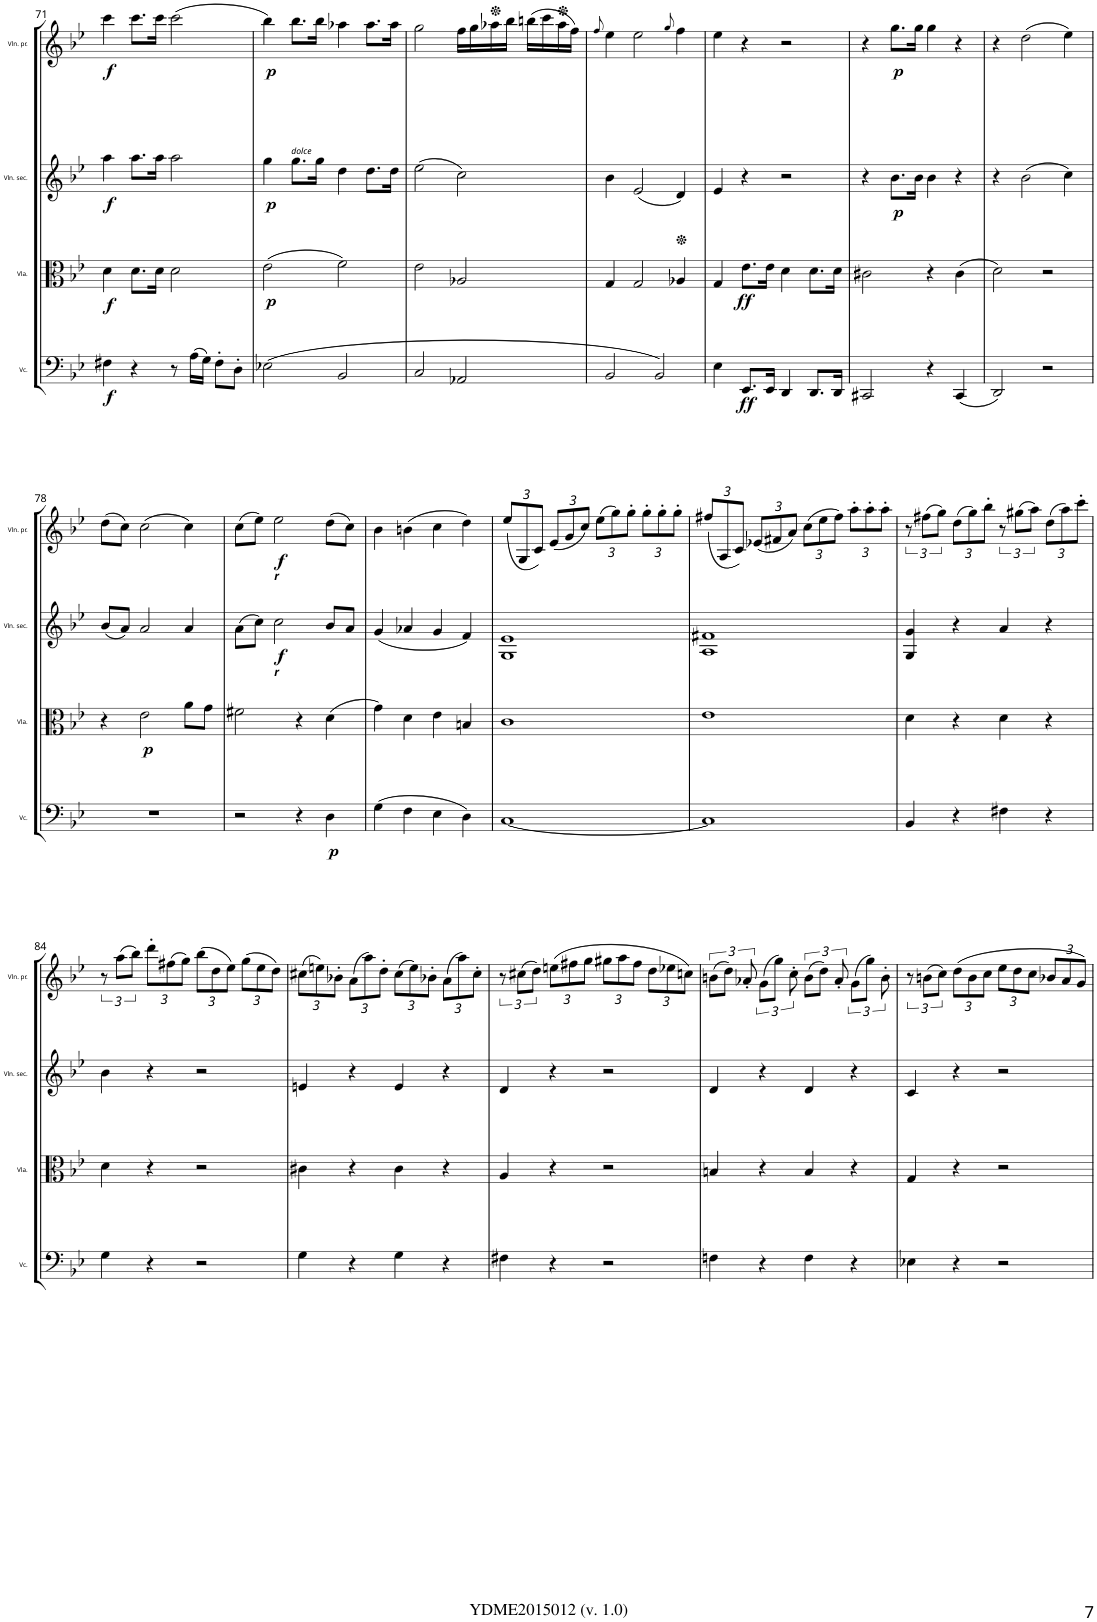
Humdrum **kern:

**kern	**dynam	**kern	**dynam	**kern	**dynam	**kern	**dynam
*part4	*part4	*part3	*part3	*part2	*part2	*part1	*part1
*staff4	*staff4	*staff3	*staff3	*staff2	*staff2	*staff1	*staff1
*I"Violoncelle	*	*I"Viola	*	*I"Violino secondo	*	*I"Violino primo	*
*I'Vc.	*	*I'Vla.	*	*I'Vln. sec.	*	*I'Vln. pr.	*
!!LO:PB:g=z
*clefF4	*	*clefC3	*	*clefG2	*	*clefG2	*
*k[b-e-]	*	*k[b-e-]	*	*k[b-e-]	*	*k[b-e-]	*
*B-:	*	*B-:	*	*B-:	*	*B-:	*
*M2/2	*	*M2/2	*	*M2/2	*	*M2/2	*
*met(c|)	*	*met(c|)	*	*met(c|)	*	*met(c|)	*
=71	=71	=71	=71	=71	=71	=71	=71
!	!LO:DY:b	!	!LO:DY:b	!	!LO:DY:b	!	!LO:DY:b
4F#X\	f	4d\	f	4aa\	f	4ccc\	f
4r	.	8.d\L	.	8.aa\L	.	8.ccc\L	.
.	.	16d\Jk	.	16aa\Jk	.	16ccc\Jk	.
8r	.	2d\	.	2aa\	.	(2ccc\	.
(16A\LL	.	.	.	.	.	.	.
16G\JJ)	.	.	.	.	.	.	.
8F#'\L	.	.	.	.	.	.	.
8D'\J	.	.	.	.	.	.	.
=72	=72	=72	=72	=72	=72	=72	=72
!	!	!	!LO:DY:b	!	!LO:DY:b	!	!LO:DY:b
(2E-X\	.	(2e-\	p	4gg\	p	4bb-\)	p
!	!	!	!	!	!	!LO:TX:b:i:t=dolce	!
.	.	.	.	8.gg\L	.	8.bb-\L	.
.	.	.	.	16gg\Jk	.	16bb-\Jk	.
2BB-/	.	2f\)	.	4dd\	.	4aa-X\	.
.	.	.	.	8.dd\L	.	8.aa-\L	.
.	.	.	.	16dd\Jk	.	16aa-\Jk	.
=73	=73	=73	=73	=73	=73	=73	=73
2C/	.	2e-\	.	(2ee-\	.	2gg\	.
2AA-X/	.	2A-X/	.	2cc\)	.	16ff\LL	.
.	.	.	.	.	.	16gg\	.
.	.	.	.	.	.	16aa-X\	.
.	.	.	.	.	.	16bb-\JJ	.
.	.	.	.	.	.	(16bbn\LL	.
.	.	.	.	.	.	16ccc\	.
.	.	.	.	.	.	16aa-\	.
.	.	.	.	.	.	16ff\JJ)	.
=74	=74	=74	=74	=74	=74	=74	=74
.	.	.	.	.	.	8qff/	.
2BB-/	.	4G/	.	4b-\	.	4ee-\	.
.	.	2G/	.	(2e-/	.	2ee-\	.
2BB-/)	.	.	.	.	.	.	.
.	.	.	.	.	.	8qgg/	.
.	.	4A-X/	.	4d/)	.	4ff\	.
=75	=75	=75	=75	=75	=75	=75	=75
4E-\	.	4G/	.	4e-/	.	4ee-\	.
!	!LO:DY:b	!	!LO:DY:b	!	!	!	!
8.EE-/L	ff	8.e-\L	ff	4r	.	4r	.
16EE-/Jk	.	16e-\Jk	.	.	.	.	.
4DD/	.	4d\	.	2r	.	2r	.
8.DD/L	.	8.d\L	.	.	.	.	.
16DD/Jk	.	16d\Jk	.	.	.	.	.
=76	=76	=76	=76	=76	=76	=76	=76
2CC#X/	.	2c#X\	.	4r	.	4r	.
!	!	!	!	!	!LO:DY:b	!	!LO:DY:b
.	.	.	.	8.b-\L	p	8.gg\L	p
.	.	.	.	16b-\Jk	.	16gg\Jk	.
4r	.	4r	.	4b-\	.	4gg\	.
(4CC#/	.	(4c#\	.	4r	.	4r	.
=77	=77	=77	=77	=77	=77	=77	=77
2DD/)	.	2d\)	.	4r	.	4r	.
.	.	.	.	(2b-\	.	(2dd\	.
2r	.	2r	.	.	.	.	.
.	.	.	.	4cc\)	.	4ee-\)	.
!!LO:LB:g=z
=78	=78	=78	=78	=78	=78	=78	=78
1r	.	4r	.	(8b-/L	.	(8dd\L	.
.	.	.	.	8a/J)	.	8cc\J)	.
!	!	!	!LO:DY:b	!	!	!	!
.	.	2e-\	p	2a/	.	(2cc\	.
.	.	8a\L	.	4a/	.	4cc\)	.
.	.	8g\J	.	.	.	.	.
=79	=79	=79	=79	=79	=79	=79	=79
2r	.	2f#X\	.	(8a\L	.	(8cc\L	.
.	.	.	.	8cc\J)	.	8ee-\J)	.
!	!	!	!	!	!	!LO:TX:b:Bi:t=r	!
!	!	!	!	!LO:TX:b:Bi:t=r	!	!	!
!	!	!	!	!	!LO:DY:b	!	!LO:DY:b
.	.	.	.	2cc\	f	2ee-\	f
4r	.	4r	.	.	.	.	.
!	!LO:DY:b	!	!	!	!	!	!
4D\	p	(4d\	.	8b-/L	.	(8dd\L	.
.	.	.	.	8a/J	.	8cc\J)	.
=80	=80	=80	=80	=80	=80	=80	=80
(4G\	.	4g\)	.	(4g/	.	4b-\	.
4F\	.	4d\	.	4a-X/	.	(4bn\	.
4E-\	.	4e-\	.	4g/	.	4cc\	.
4D\)	.	4Bn/	.	4f/)	.	4dd\)	.
=81	=81	=81	=81	=81	=81	=81	=81
*	*	*	*	*	*	*Xbrackettup	*
[1C	.	1c	.	1G 1e-	.	(12ee-/L	.
.	.	.	.	.	.	12G/	.
.	.	.	.	.	.	12c/J)	.
.	.	.	.	.	.	(12e-/L	.
.	.	.	.	.	.	12g/	.
.	.	.	.	.	.	12cc/J)	.
.	.	.	.	.	.	(12ee-\L	.
.	.	.	.	.	.	12gg\)	.
.	.	.	.	.	.	12gg'\J	.
.	.	.	.	.	.	12gg'\L	.
.	.	.	.	.	.	12gg'\	.
.	.	.	.	.	.	12gg'\J	.
=82	=82	=82	=82	=82	=82	=82	=82
1C]	.	1e-	.	1A 1f#X	.	(12ff#X/L	.
.	.	.	.	.	.	12A/	.
.	.	.	.	.	.	12c/J)	.
.	.	.	.	.	.	(12e-X/L	.
.	.	.	.	.	.	12f#X/	.
.	.	.	.	.	.	12a/J)	.
.	.	.	.	.	.	(12cc\L	.
.	.	.	.	.	.	12ee-\	.
.	.	.	.	.	.	12ff#\J)	.
.	.	.	.	.	.	12aa'\L	.
.	.	.	.	.	.	12aa'\	.
.	.	.	.	.	.	12aa'\J	.
=83	=83	=83	=83	=83	=83	=83	=83
*	*	*	*	*	*	*brackettup	*
4BB-/	.	4d\	.	4G/ 4g/	.	12r	.
.	.	.	.	.	.	(12ff#X\L	.
.	.	.	.	.	.	12gg\J)	.
*	*	*	*	*	*	*Xbrackettup	*
4r	.	4r	.	4r	.	(12dd\L	.
.	.	.	.	.	.	12gg\)	.
.	.	.	.	.	.	12bb-'\J	.
*	*	*	*	*	*	*brackettup	*
4F#X\	.	4d\	.	4a/	.	12r	.
.	.	.	.	.	.	(12gg#X\L	.
.	.	.	.	.	.	12aa\J)	.
*	*	*	*	*	*	*Xbrackettup	*
4r	.	4r	.	4r	.	(12dd\L	.
.	.	.	.	.	.	12aa\)	.
.	.	.	.	.	.	12ccc'\J	.
!!LO:LB:g=z
=84	=84	=84	=84	=84	=84	=84	=84
*	*	*	*	*	*	*brackettup	*
4G\	.	4d\	.	4b-\	.	12r	.
.	.	.	.	.	.	(12aa\L	.
.	.	.	.	.	.	12bb-\J)	.
*	*	*	*	*	*	*Xbrackettup	*
4r	.	4r	.	4r	.	12ddd'\L	.
.	.	.	.	.	.	(12ff#X\	.
.	.	.	.	.	.	12gg\J)	.
2r	.	2r	.	2r	.	(12bb-\L	.
.	.	.	.	.	.	12dd\	.
.	.	.	.	.	.	12ee-\J)	.
.	.	.	.	.	.	(12gg\L	.
.	.	.	.	.	.	12ee-\	.
.	.	.	.	.	.	12dd\J)	.
=85	=85	=85	=85	=85	=85	=85	=85
4G\	.	4c#X\	.	4en/	.	(12cc#X\L	.
.	.	.	.	.	.	12een\)	.
.	.	.	.	.	.	12b-X'\J	.
4r	.	4r	.	4r	.	(12a\L	.
.	.	.	.	.	.	12aa\)	.
.	.	.	.	.	.	12dd'\J	.
4G\	.	4c#\	.	4e/	.	(12cc#\L	.
.	.	.	.	.	.	12ee\)	.
.	.	.	.	.	.	12b-X'\J	.
4r	.	4r	.	4r	.	(12a\L	.
.	.	.	.	.	.	12aa\)	.
.	.	.	.	.	.	12cc#'\J	.
=86	=86	=86	=86	=86	=86	=86	=86
*	*	*	*	*	*	*brackettup	*
4F#X\	.	4A/	.	4d/	.	12r	.
.	.	.	.	.	.	(12cc#X\L	.
.	.	.	.	.	.	12dd\J)	.
*	*	*	*	*	*	*Xbrackettup	*
4r	.	4r	.	4r	.	(12een\L	.
.	.	.	.	.	.	12ff#X\	.
.	.	.	.	.	.	12gg\J	.
2r	.	2r	.	2r	.	12gg#X\L	.
.	.	.	.	.	.	12aa\	.
.	.	.	.	.	.	12ff#\J	.
.	.	.	.	.	.	12dd\L	.
.	.	.	.	.	.	12ee-X\	.
.	.	.	.	.	.	12ccn\J)	.
=87	=87	=87	=87	=87	=87	=87	=87
*	*	*	*	*	*	*brackettup	*
4Fn\	.	4Bn/	.	4d/	.	(12bn\L	.
.	.	.	.	.	.	12dd\J)	.
.	.	.	.	.	.	12a-X'/	.
4r	.	4r	.	4r	.	(12g\L	.
.	.	.	.	.	.	12gg\J)	.
.	.	.	.	.	.	12cc'\	.
4F\	.	4B/	.	4d/	.	(12b\L	.
.	.	.	.	.	.	12dd\J)	.
.	.	.	.	.	.	12a-'/	.
4r	.	4r	.	4r	.	(12g\L	.
.	.	.	.	.	.	12gg\J)	.
.	.	.	.	.	.	12b'\	.
=88	=88	=88	=88	=88	=88	=88	=88
4E-X\	.	4G/	.	4c/	.	12r	.
.	.	.	.	.	.	(12bn\L	.
.	.	.	.	.	.	12cc\J)	.
*	*	*	*	*	*	*Xbrackettup	*
4r	.	4r	.	4r	.	(12dd\L	.
.	.	.	.	.	.	12b\	.
.	.	.	.	.	.	12cc\J	.
2r	.	2r	.	2r	.	12ee-\L	.
.	.	.	.	.	.	12dd\	.
.	.	.	.	.	.	12cc\J	.
.	.	.	.	.	.	12b-X/L	.
.	.	.	.	.	.	12a/	.
.	.	.	.	.	.	12g/J)	.
=	=	=	=	=	=	=	=
*-	*-	*-	*-	*-	*-	*-	*-
